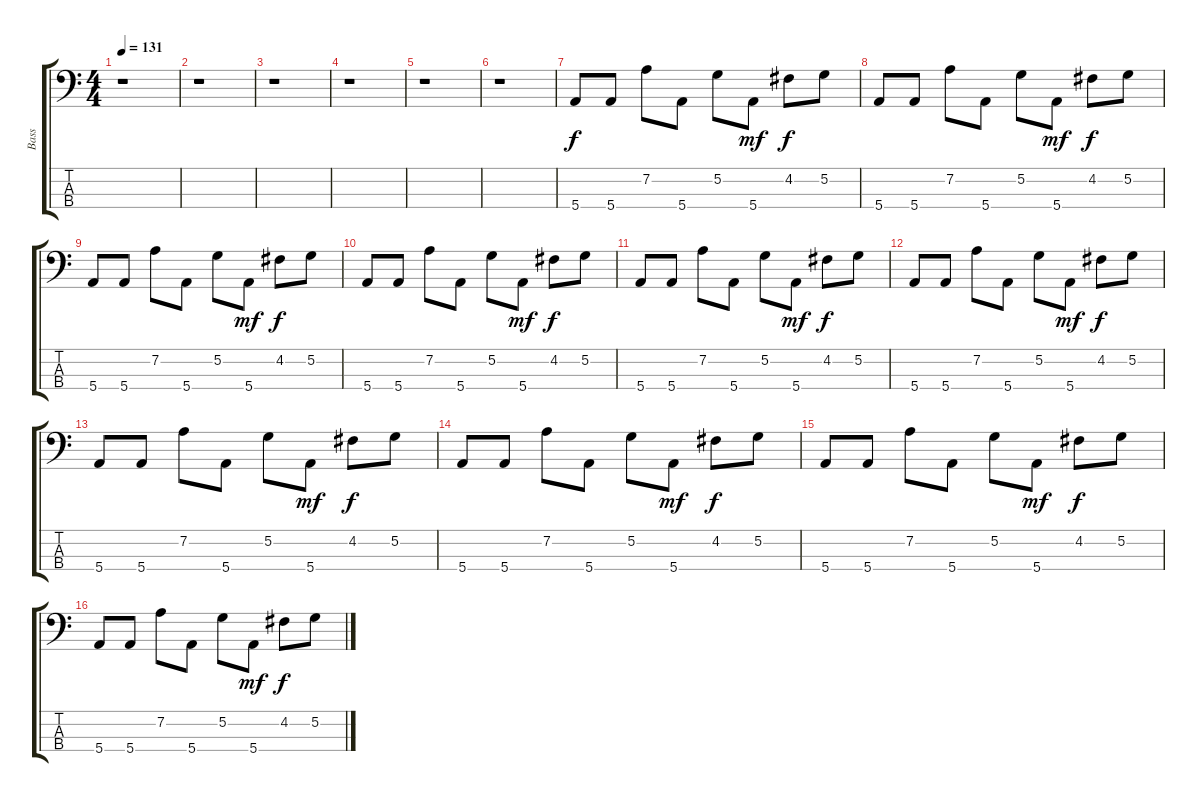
\track ("Bass" "Bass") {instrument electricbassfinger}
\staff {score tabs}
\tuning (G2 D2 A1 E1) {hide}
\ts (4 4)
\tempo 131
\clef f4
\ks c
r.1{dy f instrument electricbassfinger} |
r.1 |
r.1 |
r.1 |
r.1 |
r.1 |
5.4.8 5.4.8 7.2.8 5.4.8 5.2.8 5.4.8{dy mf} 4.2.8{dy f} 5.2.8 |
5.4.8 5.4.8 7.2.8 5.4.8 5.2.8 5.4.8{dy mf} 4.2.8{dy f} 5.2.8 |
5.4.8 5.4.8 7.2.8 5.4.8 5.2.8 5.4.8{dy mf} 4.2.8{dy f} 5.2.8 |
5.4.8 5.4.8 7.2.8 5.4.8 5.2.8 5.4.8{dy mf} 4.2.8{dy f} 5.2.8 |
5.4.8 5.4.8 7.2.8 5.4.8 5.2.8 5.4.8{dy mf} 4.2.8{dy f} 5.2.8 |
5.4.8 5.4.8 7.2.8 5.4.8 5.2.8 5.4.8{dy mf} 4.2.8{dy f} 5.2.8 |
5.4.8 5.4.8 7.2.8 5.4.8 5.2.8 5.4.8{dy mf} 4.2.8{dy f} 5.2.8 |
5.4.8 5.4.8 7.2.8 5.4.8 5.2.8 5.4.8{dy mf} 4.2.8{dy f} 5.2.8 |
5.4.8 5.4.8 7.2.8 5.4.8 5.2.8 5.4.8{dy mf} 4.2.8{dy f} 5.2.8 |
5.4.8 5.4.8 7.2.8 5.4.8 5.2.8 5.4.8{dy mf} 4.2.8{dy f} 5.2.8
